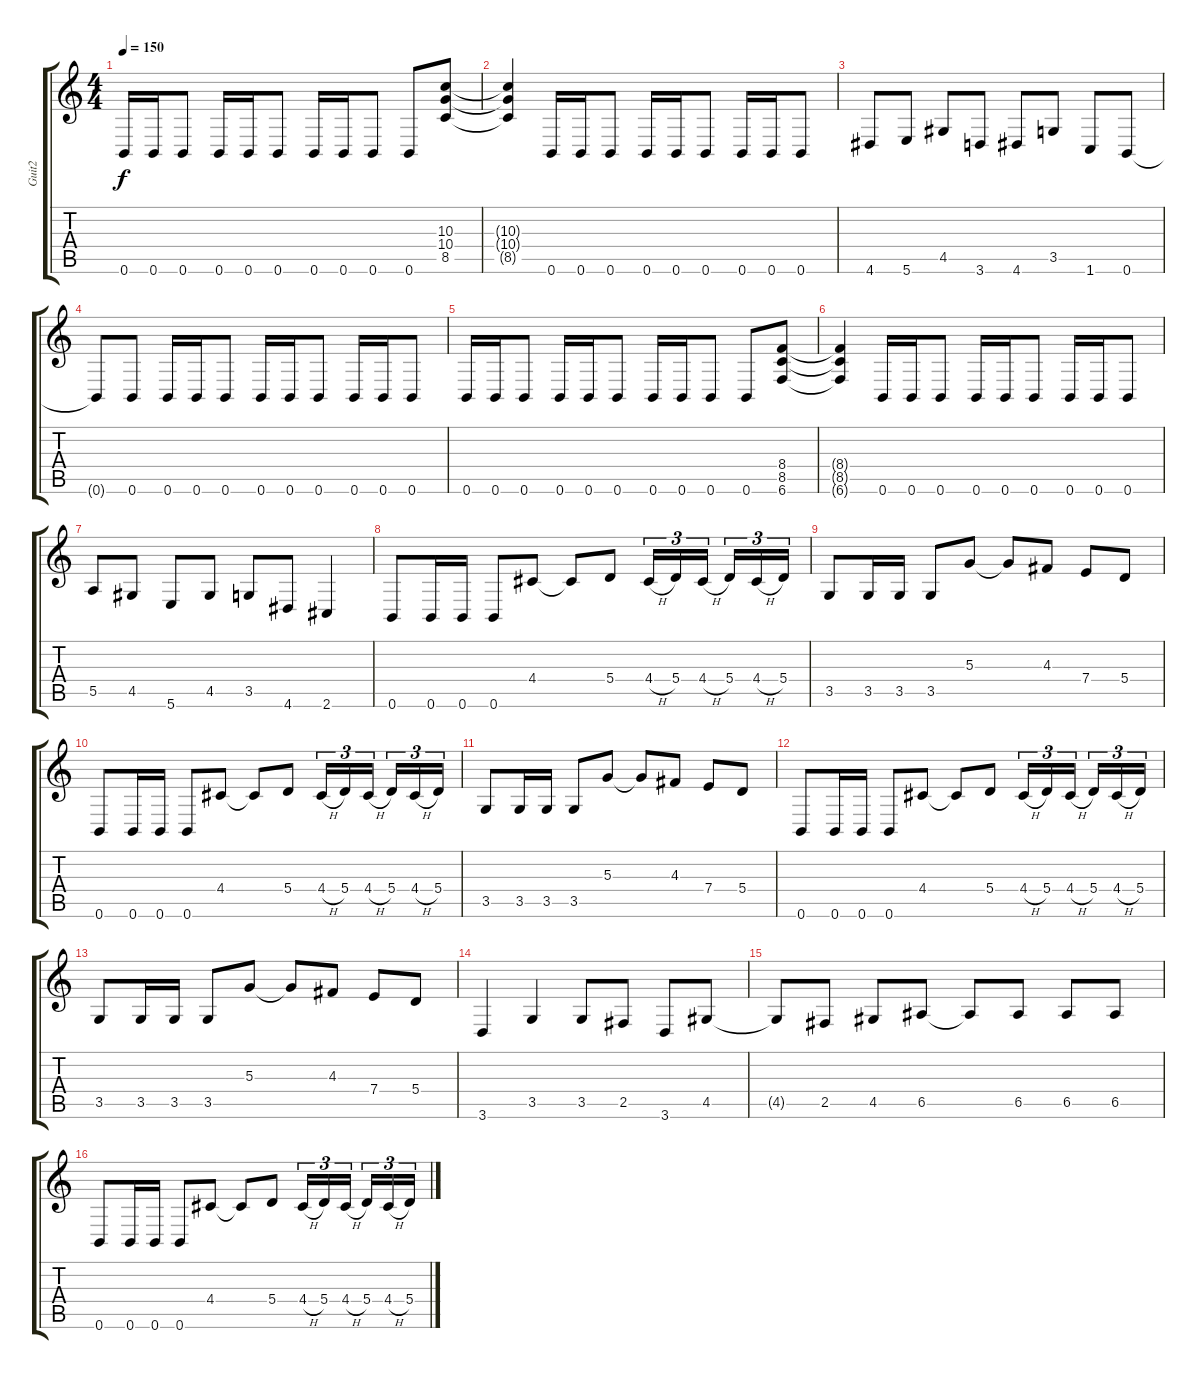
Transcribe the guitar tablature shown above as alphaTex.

\track ("Guit2" "Guit2") {instrument distortionguitar}
\staff {score tabs}
\tuning (B3 Gb3 D3 A2 E2 B1) {hide}
\ts (4 4)
\tempo 150
\clef g2
\ks c
0.6.16{dy f} 0.6.16 0.6.8 0.6.16 0.6.16 0.6.8 0.6.16 0.6.16 0.6.8 0.6.8 (10.3 10.4 8.5).8 |
(10.3{t} 10.4{t} 8.5{t}).4 0.6.16 0.6.16 0.6.8 0.6.16 0.6.16 0.6.8 0.6.16 0.6.16 0.6.8 |
4.6.8 5.6.8 4.5.8 3.6.8 4.6.8 3.5.8 1.6.8 0.6.8 |
0.6{t}.8 0.6.8 0.6.16 0.6.16 0.6.8 0.6.16 0.6.16 0.6.8 0.6.16 0.6.16 0.6.8 |
0.6.16 0.6.16 0.6.8 0.6.16 0.6.16 0.6.8 0.6.16 0.6.16 0.6.8 0.6.8 (8.4 8.5 6.6).8 |
(8.4{t} 8.5{t} 6.6{t}).4 0.6.16 0.6.16 0.6.8 0.6.16 0.6.16 0.6.8 0.6.16 0.6.16 0.6.8 |
5.5.8 4.5.8 5.6.8 4.5.8 3.5.8 4.6.8 2.6.4 |
0.6.8 0.6.16 0.6.16 0.6.8 4.4.8 4.4{t}.8 5.4.8 4.4{h}.16{tu (3 2)} 5.4.16{tu (3 2)} 4.4{h}.16{tu (3 2)} 5.4.16{tu (3 2)} 4.4{h}.16{tu (3 2)} 5.4.16{tu (3 2)} |
3.5.8 3.5.16 3.5.16 3.5.8 5.3.8 5.3{t}.8 4.3.8 7.4.8 5.4.8 |
0.6.8 0.6.16 0.6.16 0.6.8 4.4.8 4.4{t}.8 5.4.8 4.4{h}.16{tu (3 2)} 5.4.16{tu (3 2)} 4.4{h}.16{tu (3 2)} 5.4.16{tu (3 2)} 4.4{h}.16{tu (3 2)} 5.4.16{tu (3 2)} |
3.5.8 3.5.16 3.5.16 3.5.8 5.3.8 5.3{t}.8 4.3.8 7.4.8 5.4.8 |
0.6.8 0.6.16 0.6.16 0.6.8 4.4.8 4.4{t}.8 5.4.8 4.4{h}.16{tu (3 2)} 5.4.16{tu (3 2)} 4.4{h}.16{tu (3 2)} 5.4.16{tu (3 2)} 4.4{h}.16{tu (3 2)} 5.4.16{tu (3 2)} |
3.5.8 3.5.16 3.5.16 3.5.8 5.3.8 5.3{t}.8 4.3.8 7.4.8 5.4.8 |
3.6.4 3.5.4 3.5.8 2.5.8 3.6.8 4.5.8 |
4.5{t}.8 2.5.8 4.5.8 6.5.8 6.5{t}.8 6.5.8 6.5.8 6.5.8 |
0.6.8 0.6.16 0.6.16 0.6.8 4.4.8 4.4{t}.8 5.4.8 4.4{h}.16{tu (3 2)} 5.4.16{tu (3 2)} 4.4{h}.16{tu (3 2)} 5.4.16{tu (3 2)} 4.4{h}.16{tu (3 2)} 5.4.16{tu (3 2)}
